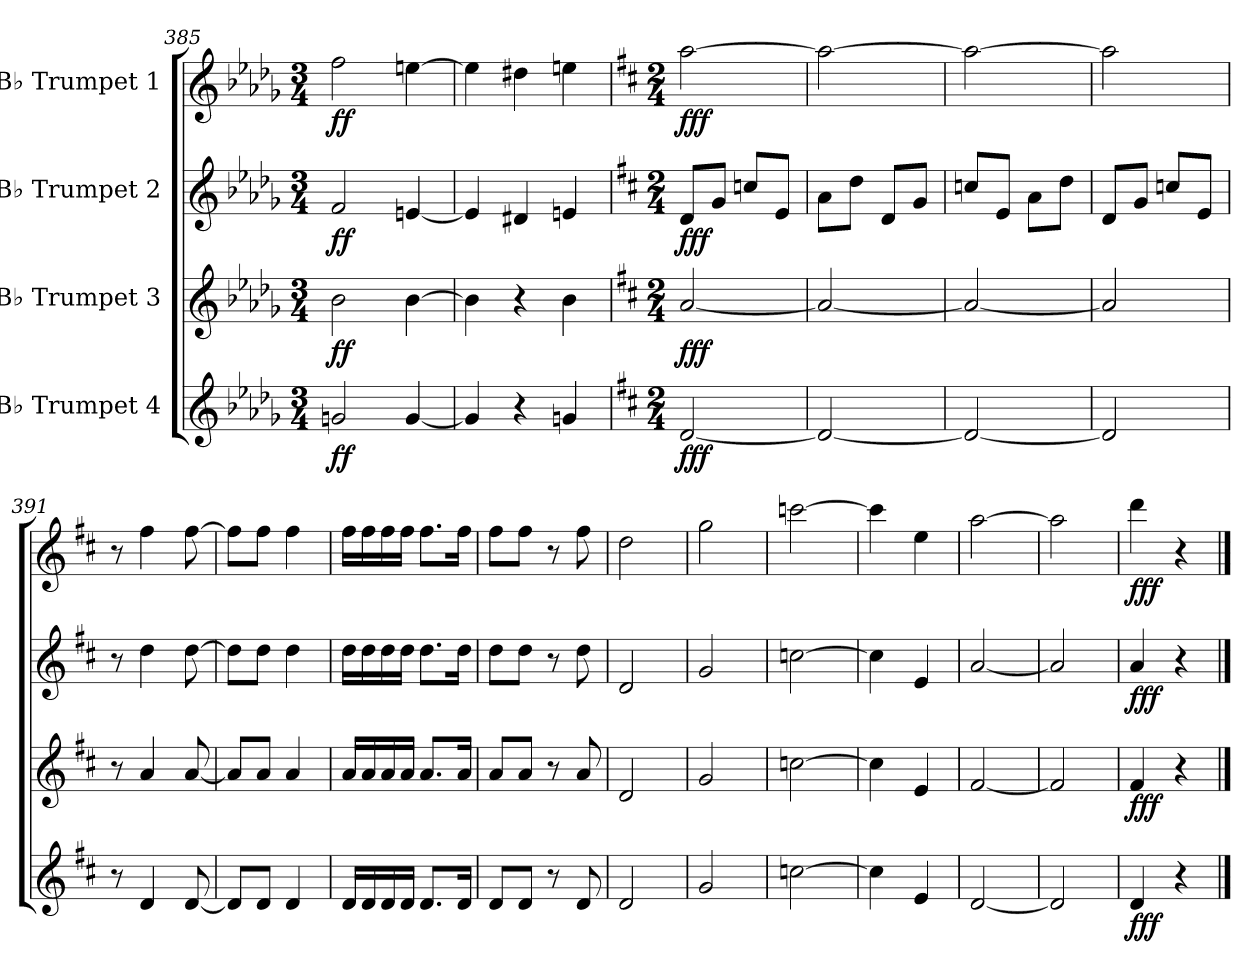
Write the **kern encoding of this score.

**kern	**dynam	**kern	**dynam	**kern	**dynam	**kern	**dynam
*part4	*part4	*part3	*part3	*part2	*part2	*part1	*part1
*staff4	*staff4	*staff3	*staff3	*staff2	*staff2	*staff1	*staff1
*I"B♭ Trumpet 4	*	*I"B♭ Trumpet 3	*	*I"B♭ Trumpet 2	*	*I"B♭ Trumpet 1	*
*clefG2	*	*clefG2	*	*clefG2	*	*clefG2	*
*ITrd1c2	*	*ITrd1c2	*	*ITrd1c2	*	*ITrd1c2	*
*k[b-e-a-d-g-c-f-]	*	*k[b-e-a-d-g-c-f-]	*	*k[b-e-a-d-g-c-f-]	*	*k[b-e-a-d-g-c-f-]	*
*M3/4	*	*M3/4	*	*M3/4	*	*M3/4	*
=385	=385	=385	=385	=385	=385	=385	=385
!	!LO:DY:b	!	!LO:DY:b	!	!LO:DY:b	!	!LO:DY:b
2fn/	ff	2a-\	ff	2e-/	ff	2ee-\	ff
[4f/	.	[4a-\	.	[4dn/	.	[4ddn\	.
=386	=386	=386	=386	=386	=386	=386	=386
*	*	*	*	*	*	*MM80	*
4f/]	.	4a-\]	.	4d/]	.	4dd\]	.
*	*	*	*	*	*	*MM100	*
4r	.	4r	.	4c#X/	.	4cc#X\	.
4fn/	.	4a-\	.	4dn/	.	4ddn\	.
=387	=387	=387	=387	=387	=387	=387	=387
!!LO:REH:place=s1:a:B:fs=14:t=388
*k[]	*	*k[]	*	*k[]	*	*k[]	*
*M2/4	*	*M2/4	*	*M2/4	*	*M2/4	*
*	*	*	*	*	*	*MM140	*
!	!LO:DY:b	!	!LO:DY:b	!	!LO:DY:b	!	!LO:DY:b
[2c/	fff	[2g/	fff	8c/L	fff	[2gg\	fff
.	.	.	.	8f/J	.	.	.
.	.	.	.	8b-X/L	.	.	.
.	.	.	.	8d/J	.	.	.
=388	=388	=388	=388	=388	=388	=388	=388
2c/_	.	2g/_	.	8g\L	.	2gg\_	.
.	.	.	.	8cc\J	.	.	.
.	.	.	.	8c/L	.	.	.
.	.	.	.	8f/J	.	.	.
!!LO:PB:g=z
=389	=389	=389	=389	=389	=389	=389	=389
2c/_	.	2g/_	.	8b-X/L	.	2gg\_	.
.	.	.	.	8d/J	.	.	.
.	.	.	.	8g\L	.	.	.
.	.	.	.	8cc\J	.	.	.
=390	=390	=390	=390	=390	=390	=390	=390
2c/]	.	2g/]	.	8c/L	.	2gg\]	.
.	.	.	.	8f/J	.	.	.
.	.	.	.	8b-X/L	.	.	.
.	.	.	.	8d/J	.	.	.
=391	=391	=391	=391	=391	=391	=391	=391
8r	.	8r	.	8r	.	8r	.
4c/	.	4g/	.	4cc\	.	4ee\	.
[8c/	.	[8g/	.	[8cc\	.	[8ee\	.
=392	=392	=392	=392	=392	=392	=392	=392
8c/L]	.	8g/L]	.	8cc\L]	.	8ee\L]	.
8c/J	.	8g/J	.	8cc\J	.	8ee\J	.
4c/	.	4g/	.	4cc\	.	4ee\	.
=393	=393	=393	=393	=393	=393	=393	=393
16c/LL	.	16g/LL	.	16cc\LL	.	16ee\LL	.
16c/	.	16g/	.	16cc\	.	16ee\	.
16c/	.	16g/	.	16cc\	.	16ee\	.
16c/JJ	.	16g/JJ	.	16cc\JJ	.	16ee\JJ	.
8.c/L	.	8.g/L	.	8.cc\L	.	8.ee\L	.
16c/Jk	.	16g/Jk	.	16cc\Jk	.	16ee\Jk	.
=394	=394	=394	=394	=394	=394	=394	=394
8c/L	.	8g/L	.	8cc\L	.	8ee\L	.
8c/J	.	8g/J	.	8cc\J	.	8ee\J	.
8r	.	8r	.	8r	.	8r	.
8c/	.	8g/	.	8cc\	.	8ee\	.
=395	=395	=395	=395	=395	=395	=395	=395
2c/	.	2c/	.	2c/	.	2cc\	.
=396	=396	=396	=396	=396	=396	=396	=396
2f/	.	2f/	.	2f/	.	2ff\	.
=397	=397	=397	=397	=397	=397	=397	=397
[2b-X\	.	[2b-X\	.	[2b-X\	.	[2bb-X\	.
=398	=398	=398	=398	=398	=398	=398	=398
4b-\]	.	4b-\]	.	4b-\]	.	4bb-\]	.
4d/	.	4d/	.	4d/	.	4dd\	.
!!LO:LB:g=z
=399	=399	=399	=399	=399	=399	=399	=399
!	!LO:DY:b	!	!LO:DY:b	!	!LO:DY:b	!	!LO:DY:b
[2c/	other-dynamics	[2e/	other-dynamics	[2g/	other-dynamics	[2gg\	other-dynamics
=400	=400	=400	=400	=400	=400	=400	=400
2c/]	.	2e/]	.	2g/]	.	2gg\]	.
=401	=401	=401	=401	=401	=401	=401	=401
!	!LO:DY:b	!	!LO:DY:b	!	!LO:DY:b	!	!LO:DY:b
4c/	fff	4e/	fff	4g/	fff	4ccc\	fff
4r	.	4r	.	4r	.	4r	.
==	==	==	==	==	==	==	==
*-	*-	*-	*-	*-	*-	*-	*-
